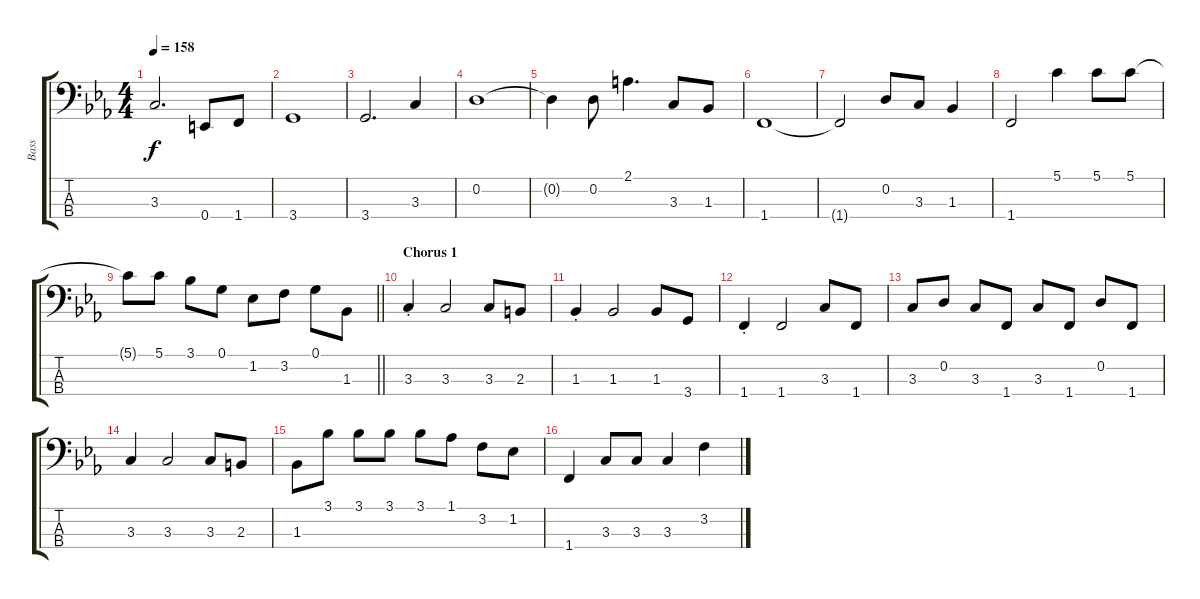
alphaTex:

\track ("Bass" "Bass") {instrument electricbassfinger}
\staff {score tabs}
\tuning (G2 D2 A1 E1) {hide}
\ts (4 4)
\tempo 158
\clef f4
\ks eb
3.3{t}.2{d dy f} 0.4.8 1.4.8 |
3.4.1 |
3.4.2{d} 3.3.4 |
0.2.1 |
0.2{t}.4 0.2.8 2.1.4{d} 3.3.8 1.3.8 |
1.4.1 |
1.4{t}.2 0.2.8 3.3.8 1.3.4 |
1.4.2 5.1.4 5.1.8 5.1.8 |
\barLineRight lightlight
5.1{t}.8 5.1.8 3.1.8 0.1.8 1.2.8 3.2.8 0.1.8 1.3.8 |
\section ("" "Chorus 1")
3.3{st}.4 3.3.2 3.3.8 2.3.8 |
1.3{st}.4 1.3.2 1.3.8 3.4.8 |
1.4{st}.4 1.4.2 3.3.8 1.4.8 |
3.3.8 0.2.8 3.3.8 1.4.8 3.3.8 1.4.8 0.2.8 1.4.8 |
3.3.4 3.3.2 3.3.8 2.3.8 |
1.3.8 3.1.8 3.1.8 3.1.8 3.1.8 1.1.8 3.2.8 1.2.8 |
1.4.4 3.3.8 3.3.8 3.3.4 3.2.4
